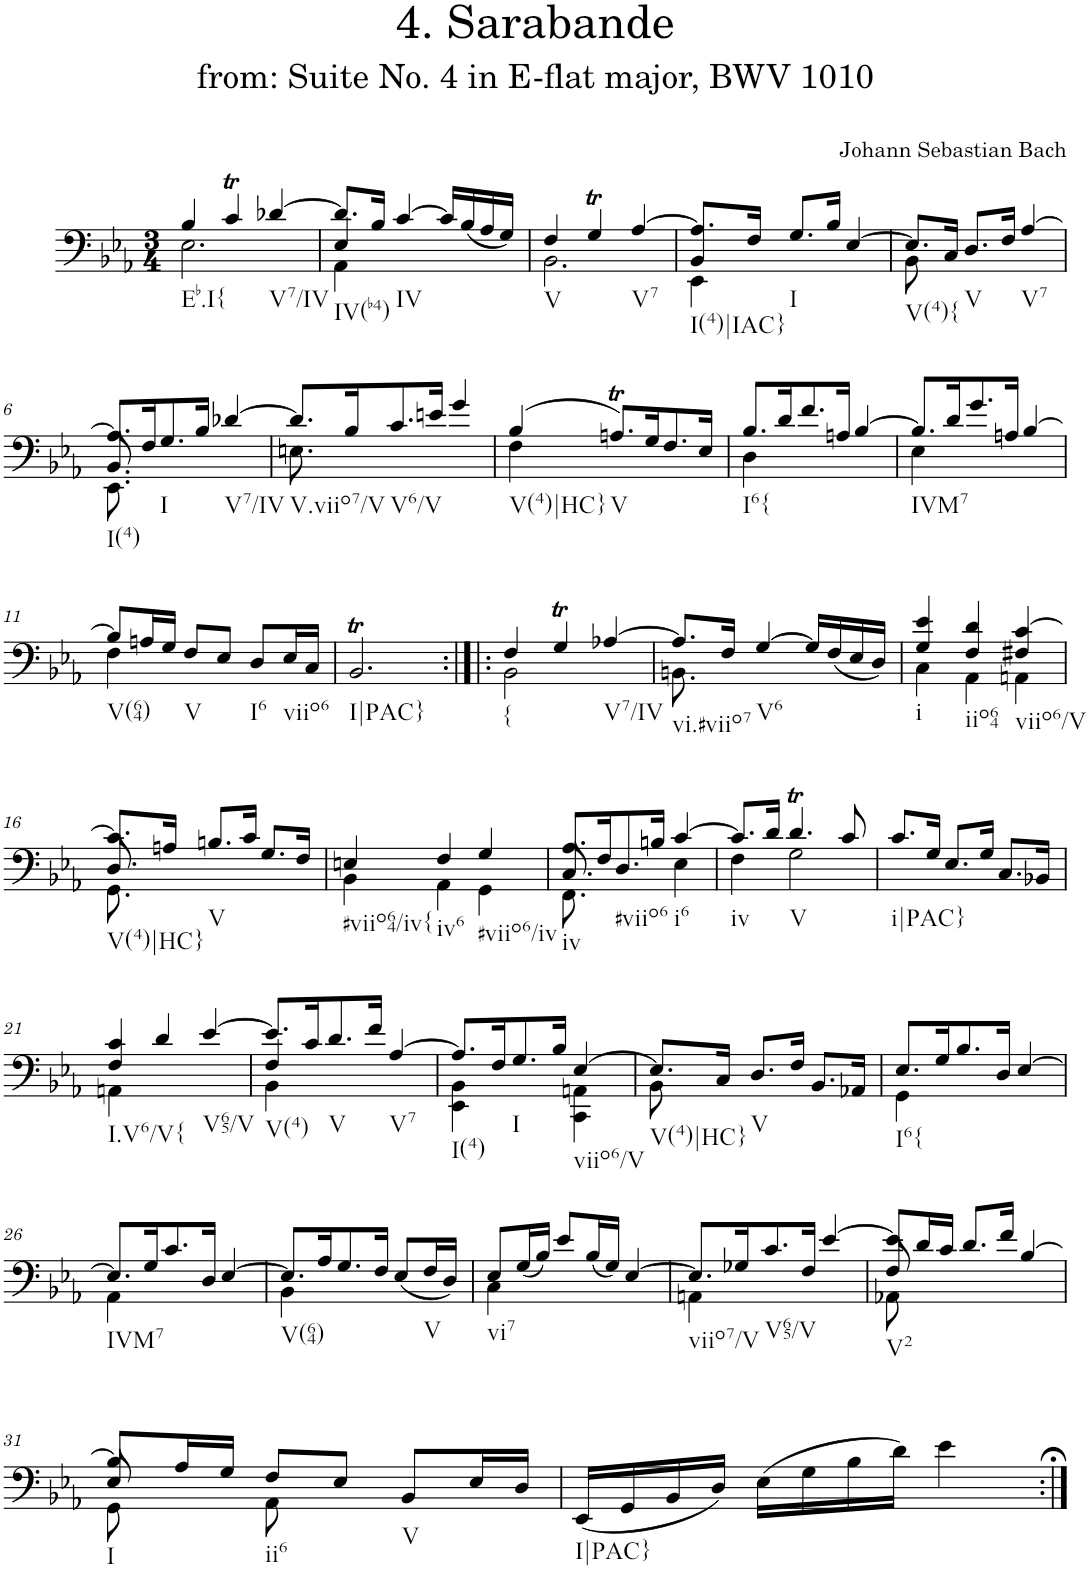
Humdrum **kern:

**kern
*part1
*staff1
*I"Piano
*I'Pno.
*clefF4
*k[b-e-a-]
*M3/4
=1
*^
!LO:TX:b:t=Eb.I{	!
4B-/	2.E-\
4cT/	.
!LO:TX:b:t=V7/IV	!
[4d-X/	.
=2	=2
*	*^
!LO:TX:b:t=IV(b4)	!	!
8.d-/L]	4E-/	4AA-\
16B-/Jk	.	.
!LO:TX:b:t=IV	!	!
[>4c/	2ryy	2ryy
16c/LL]	.	.
(16B-/	.	.
16A-/	.	.
16G/JJ)	.	.
*	*v	*v
=3	=3
!LO:TX:b:t=V	!
4F/	2.BB-\
4Gt/	.
!LO:TX:b:t=V7	!
[4A-/	.
=4	=4
*	*^
!LO:TX:b:t=I(4)|IAC}	!	!
8.A-/L]	4BB-/	4EE-\
16F/Jk	.	.
!LO:TX:b:t=I	!	!
8.G/L	2ryy	2ryy
16B-/Jk	.	.
[4E-/	.	.
*	*v	*v
=5	=5
!LO:TX:b:t=V(4){	!
8.E-/L]	8BB-\
.	2ryy
16C/Jk	.
!LO:TX:b:t=V	!
8.D/L	.
16F/Jk	.
!LO:TX:b:t=V7	!
[4A-/	.
.	8ryy
!!LO:LB:g=z	!!
=6	=6
*	*^
!LO:TX:b:t=I(4)	!	!
8.A-/L]	8.BB-/	8.EE-\
16F/K	2ryy	2ryy
!LO:TX:b:t=I	!	!
8.G/	.	.
16B-/Jk	.	.
!LO:TX:b:t=V7/IV	!	!
[>4d-X/	.	.
.	16ryy	16ryy
=7	=7	=7
!LO:TX:b:t=V.viio7/V	!	!
*	*v	*v
8.d-/L]	8.En\
16B-/K	2ryy
!LO:TX:b:t=V6/V	!
8.c/	.
16en/Jk	.
4g/	.
.	16ryy
=8	=8
!LO:TX:b:t=V(4)|HC}	!
(4B-/	4F\
!LO:TX:b:t=V	!
8.Ant/L)	2ryy
16G/K	.
8.F/	.
16E-/Jk	.
=9	=9
!LO:TX:b:t=I6{	!
8.B-/L	4D\
16d/K	.
8.f/	2ryy
16An/Jk	.
[4B-/	.
=10	=10
!LO:TX:b:t=IVM7	!
8.B-/L]	4E-\
16d/K	.
8.g/	2ryy
16An/Jk	.
[4B-/	.
!!LO:LB:g=z	!!
=11	=11
!LO:TX:b:t=V(64)	!
8B-/L]	4F\
16An/L	.
16G/JJ	.
!LO:TX:b:t=V	!
8F/L	2ryy
8E-/J	.
!LO:TX:b:t=I6	!
8D/L	.
!LO:TX:b:t=viio6	!
16E-/L	.
16C/JJ	.
*v	*v
=12
!LO:TX:b:t=I|PAC}
2.BB-T/
=13:|!|:
*^
!LO:TX:b:t={	!
4F/	2BB-\
4Gt/	.
!LO:TX:b:t=V7/IV	!
[4A-X/	4ryy
=14	=14
!LO:TX:b:t=vi.#viio7	!
8.A-/L]	8.BBn\
16F/Jk	2ryy
!LO:TX:b:t=V6	!
[>4G/	.
16G/LL]	.
(16F/	.
16E-/	.
16D/JJ)	16ryy
=15	=15
*	*^
!LO:TX:b:t=i	!	!
4e-/	4C\	4G/
!LO:TX:b:t=iio64	!	!
4d/	4AA-\	4F/
!LO:TX:b:t=viio6/V	!	!
[4c/	4AAn\	4F#X/
!!LO:LB:g=z	!!	!!
=16	=16	=16
!LO:TX:b:t=V(4)|HC}	!	!
8.c/L]	8.GG\	8.D/
16An/Jk	2ryy	2ryy
!LO:TX:b:t=V	!	!
8.Bn/L	.	.
16c/Jk	.	.
8.G/L	.	.
16F/Jk	16ryy	16ryy
=17	=17	=17
!LO:TX:b:t=#viio64/iv{	!	!
*	*v	*v
4En/	4BB-\
!LO:TX:b:t=iv6	!
4F/	4AA-\
!LO:TX:b:t=#viio6/iv	!
4G/	4GG\
=18	=18
*	*^
!LO:TX:b:t=iv	!	!
8.A-/L	8.FF\	8.C/
16F/K	16ryy	2ryy
!LO:TX:b:t=#viio6	!	!
8.D/	8.ryy@	.
16Bn/Jk	16ryy@	.
!LO:TX:b:t=i6	!	!
[4c/	4E-\	.
.	.	16ryy
=19	=19	=19
!LO:TX:b:t=iv	!	!
*	*v	*v
8.c/L]	4F\
16d/Jk	.
!LO:TX:b:t=V	!
4.dt/	2G\
8c/	.
*v	*v
=20
!LO:TX:b:t=i|PAC}
8.c/L
16G/Jk
8.E-/L
16G/Jk
8.C/L
16BB-X/Jk
!!LO:LB:g=z
=21
*^
*	*^
!LO:TX:b:t=I.V6/V{	!	!
4c/	4AAn\	4F/
4d/	2ryy	2ryy
!LO:TX:b:t=V65/V	!	!
[4e-/	.	.
=22	=22	=22
!LO:TX:b:t=V(4)	!	!
8.e-/L]	4BB-\	4F/
16c/K	.	.
!LO:TX:b:t=V	!	!
8.d/	2ryy	2ryy
16f/Jk	.	.
!LO:TX:b:t=V7	!	!
[4A-/	.	.
*	*v	*v
=23	=23
!LO:TX:b:t=I(4)	!
8.A-/L]	4EE-\ 4BB-\
16F/K	.
!LO:TX:b:t=I	!
8.G/	4ryy
16B-/Jk	.
!LO:TX:b:t=viio6/V	!
[4E-/	4CC\ 4AAn\
=24	=24
!LO:TX:b:t=V(4)|HC}	!
8.E-/L]	8BB-\
.	2ryy
16C/Jk	.
!LO:TX:b:t=V	!
8.D/L	.
16F/Jk	.
8.BB-/L	.
.	8ryy
16AA-X/Jk	.
=25	=25
!LO:TX:b:t=I6{	!
8.E-/L	4GG\
16G/K	.
8.B-/	2ryy
16D/Jk	.
[4E-/	.
!!LO:LB:g=z	!!
=26	=26
!LO:TX:b:t=IVM7	!
8.E-/L]	4AA-\
16G/K	.
8.c/	2ryy
16D/Jk	.
[4E-/	.
=27	=27
!LO:TX:b:t=V(64)	!
8.E-/L]	4BB-\
16A-/K	.
8.G/	2ryy
16F/Jk	.
(8E-/L	.
!LO:TX:b:t=V	!
16F/L	.
16D/JJ)	.
=28	=28
!LO:TX:b:t=vi7	!
8E-/L	4C\
(<16G/L	.
16B-/JJ)	.
8e-/L	2ryy
(16B-/L	.
16G/JJ)	.
[4E-/	.
=29	=29
!LO:TX:b:t=viio7/V	!
8.E-/L]	4AAn\
16G-X/K	.
!LO:TX:b:t=V65/V	!
8.c/	2ryy
16F/Jk	.
[4e-/	.
=30	=30
*	*^
!LO:TX:b:t=V2	!	!
8e-/L]	8F/	8AA-X\
16d/L	2ryy	2ryy
16c/JJ	.	.
8.d/L	.	.
16f/Jk	.	.
[4B-/	.	.
.	8ryy	8ryy
!!LO:LB:g=z	!!	!!
=31	=31	=31
!LO:TX:b:t=I	!	!
8B-/L]	8E-/	8GG\
16A-/L	8ryy	2ryy
16G/JJ	.	.
!LO:TX:b:t=ii6	!	!
8F/L	8AA-\	.
8E-/J	4.ryy	.
!LO:TX:b:t=V	!	!
8BB-/L	.	.
16E-/L	.	8ryy
16D/JJ	.	.
*v	*v	*v
=32
!LO:TX:b:t=I|PAC}
(16EE-/LL
16GG/
16BB-/
16D/JJ)
(16E-\LL
16G\
16B-\
16d\JJ)
4e-\
=:|!
*-
